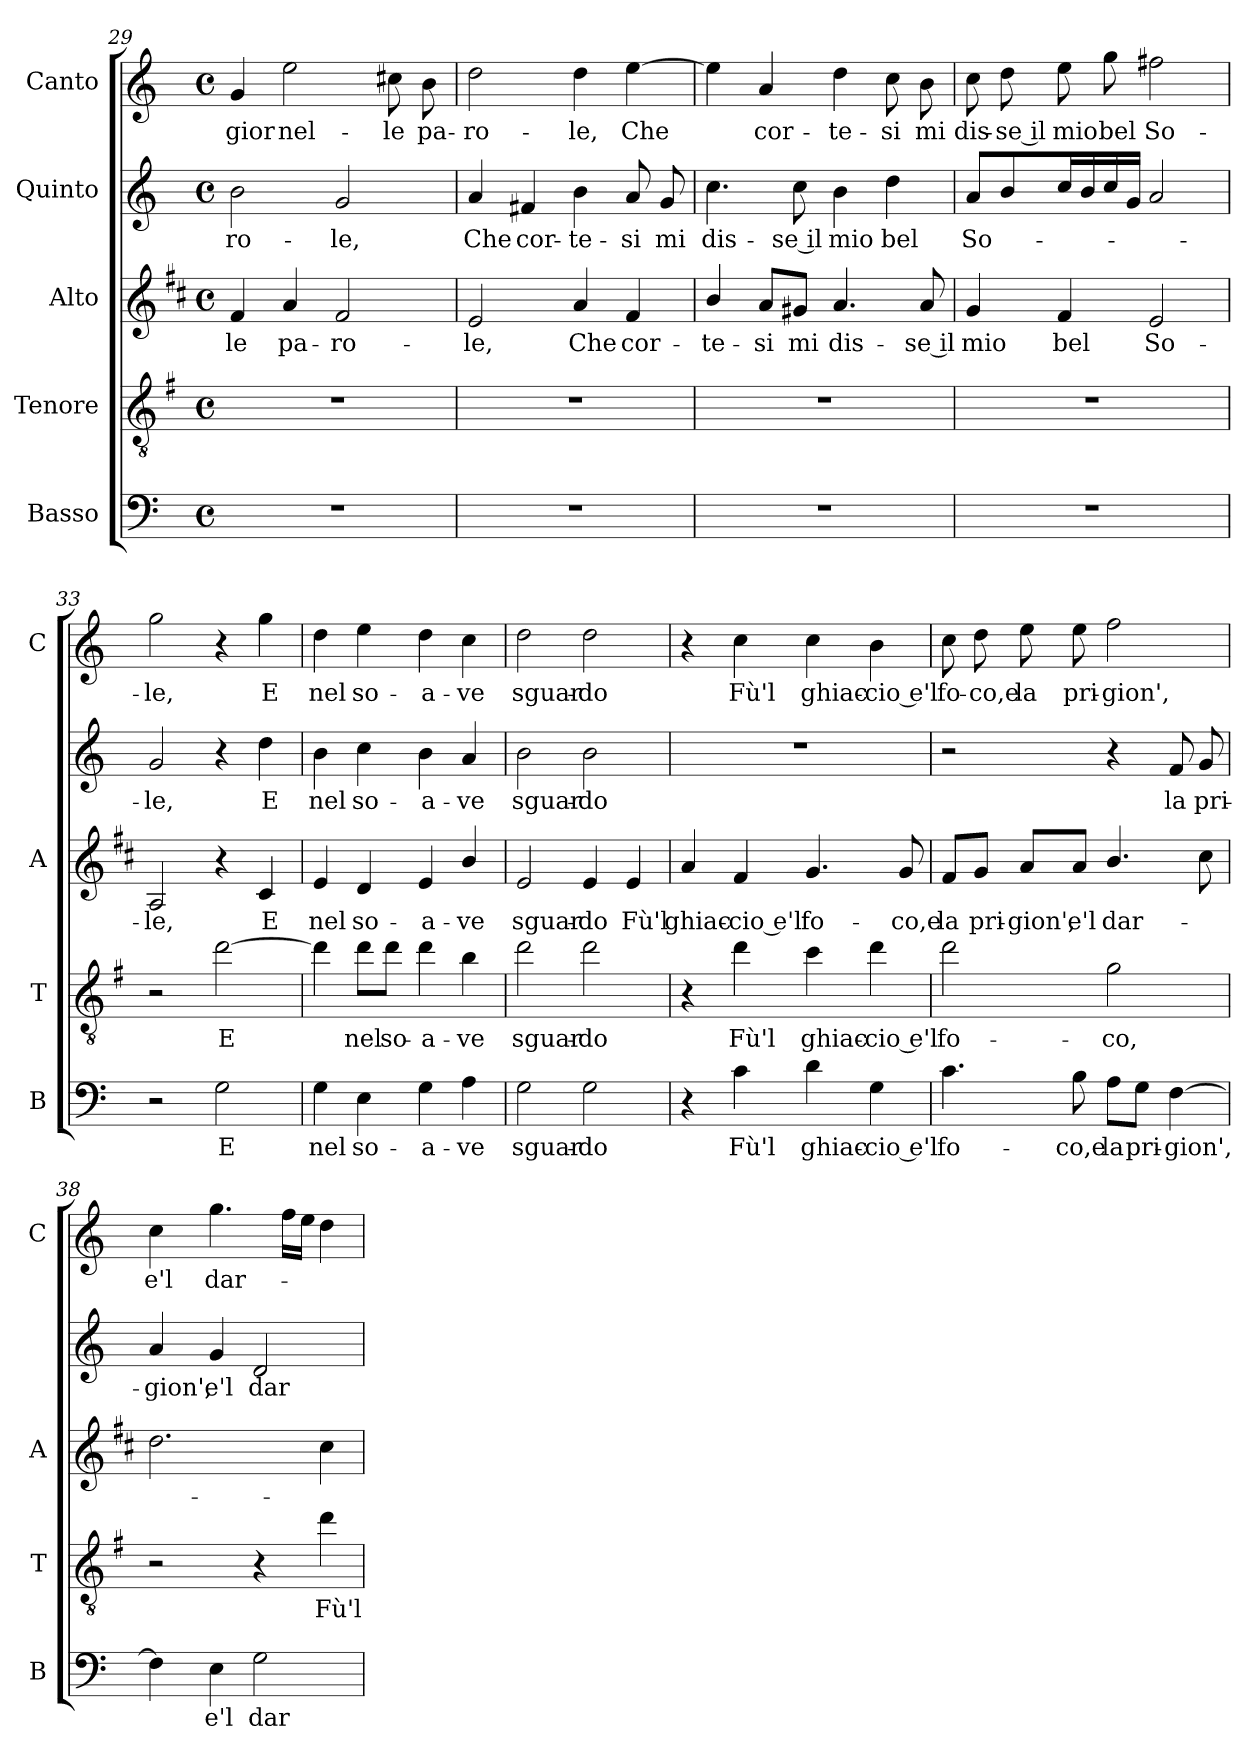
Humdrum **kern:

**kern	**text	**kern	**text	**kern	**text	**kern	**text	**kern	**text
*part5	*part5	*part4	*part4	*part3	*part3	*part2	*part2	*part1	*part1
*staff5	*staff5	*staff4	*staff4	*staff3	*staff3	*staff2	*staff2	*staff1	*staff1
*I"Basso	*	*I"Tenore	*	*I"Alto	*	*I"Quinto	*	*I"Canto	*
*I'B	*	*I'T	*	*I'A	*	*	*	*I'C	*
*clefF4	*	*clefGv2	*	*clefG2	*	*clefG2	*	*clefG2	*
*	*	*ITrd4c7	*	*ITrd1c2	*	*	*	*	*
*k[]	*	*k[]	*	*k[]	*	*k[]	*	*k[]	*
*C:	*	*C:	*	*C:	*	*C:	*	*C:	*
*M4/4	*	*M4/4	*	*M4/4	*	*M4/4	*	*M4/4	*
*met(c)	*	*met(c)	*	*met(c)	*	*met(c)	*	*met(c)	*
=29	=29	=29	=29	=29	=29	=29	=29	=29	=29
!	!	!	!	!	!LO:LY:b	!	!LO:LY:b	!	!LO:LY:b
1r	.	1r	.	4e/	-le	2b\	-ro-	4g/	-gior
!	!	!	!	!	!LO:LY:b	!	!	!	!LO:LY:b
.	.	.	.	4g/	pa-	.	.	2ee\	nel-
!	!	!	!	!	!LO:LY:b	!	!LO:LY:b	!	!
.	.	.	.	2e/	-ro-	2g/	-le,	.	.
!	!	!	!	!	!	!	!	!	!LO:LY:b
.	.	.	.	.	.	.	.	8cc#X\	-le
!	!	!	!	!	!	!	!	!	!LO:LY:b
.	.	.	.	.	.	.	.	8b\	pa-
!!LO:PB:g=z
=30	=30	=30	=30	=30	=30	=30	=30	=30	=30
!	!	!	!	!	!LO:LY:b	!	!LO:LY:b	!	!LO:LY:b
1r	.	1r	.	2d/	-le,	4a/	Che	2dd\	-ro-
!	!	!	!	!	!	!	!LO:LY:b	!	!
.	.	.	.	.	.	4f#X/	cor-	.	.
!	!	!	!	!	!LO:LY:b	!	!LO:LY:b	!	!LO:LY:b
.	.	.	.	4g/	Che	4b\	-te-	4dd\	-le,
!	!	!	!	!	!LO:LY:b	!	!LO:LY:b	!	!LO:LY:b
.	.	.	.	4e/	cor-	8a/	-si	[4ee\	Che
!	!	!	!	!	!	!	!LO:LY:b	!	!
.	.	.	.	.	.	8g/	mi	.	.
=31	=31	=31	=31	=31	=31	=31	=31	=31	=31
!	!	!	!	!	!LO:LY:b	!	!LO:LY:b	!	!
1r	.	1r	.	4a/	-te-	4.cc\	dis-	4ee\]	.
!	!	!	!	!	!LO:LY:b	!	!	!	!LO:LY:b
.	.	.	.	8g/L	-si	.	.	4a/	cor-
!	!	!	!	!	!LO:LY:b	!	!LO:LY:b	!	!
.	.	.	.	8f#X/J	mi	8cc\	-se il	.	.
!	!	!	!	!	!LO:LY:b	!	!LO:LY:b	!	!LO:LY:b
.	.	.	.	4.g/	dis-	4b\	mio	4dd\	-te-
!	!	!	!	!	!	!	!LO:LY:b	!	!LO:LY:b
.	.	.	.	.	.	4dd\	bel	8cc\	-si
!	!	!	!	!	!LO:LY:b	!	!	!	!LO:LY:b
.	.	.	.	8g/	-se il	.	.	8b\	mi
=32	=32	=32	=32	=32	=32	=32	=32	=32	=32
!	!	!	!	!	!LO:LY:b	!	!LO:LY:b	!	!LO:LY:b
1r	.	1r	.	4f/	mio	8a/L	So-	8cc\	dis-
!	!	!	!	!	!	!	!	!	!LO:LY:b
.	.	.	.	.	.	8b/	.	8dd\	-se il
!	!	!	!	!	!LO:LY:b	!	!	!	!LO:LY:b
.	.	.	.	4e/	bel	16cc/L	.	8ee\	mio
.	.	.	.	.	.	16b/	.	.	.
!	!	!	!	!	!	!	!	!	!LO:LY:b
.	.	.	.	.	.	16cc/	.	8gg\	bel
.	.	.	.	.	.	16g/JJ	.	.	.
!	!	!	!	!	!LO:LY:b	!	!	!	!LO:LY:b
.	.	.	.	2d/	So-	2a/	.	2ff#X\	So-
=33	=33	=33	=33	=33	=33	=33	=33	=33	=33
!	!	!	!	!	!LO:LY:b	!	!LO:LY:b	!	!LO:LY:b
2r	.	2r	.	2G/	-le,	2g/	-le,	2gg\	-le,
!	!LO:LY:b	!	!LO:LY:b	!	!	!	!	!	!
2G\	E	[2g\	E	4r	.	4r	.	4r	.
!	!	!	!	!	!LO:LY:b	!	!LO:LY:b	!	!LO:LY:b
.	.	.	.	4B/	E	4dd\	E	4gg\	E
=34	=34	=34	=34	=34	=34	=34	=34	=34	=34
!	!LO:LY:b	!	!	!	!LO:LY:b	!	!LO:LY:b	!	!LO:LY:b
4G\	nel	4g\]	.	4d/	nel	4b\	nel	4dd\	nel
!	!LO:LY:b	!	!LO:LY:b	!	!LO:LY:b	!	!LO:LY:b	!	!LO:LY:b
4E\	so-	8g\L	nel	4c/	so-	4cc\	so-	4ee\	so-
!	!	!	!LO:LY:b	!	!	!	!	!	!
.	.	8g\J	so-	.	.	.	.	.	.
!	!LO:LY:b	!	!LO:LY:b	!	!LO:LY:b	!	!LO:LY:b	!	!LO:LY:b
4G\	-a-	4g\	-a-	4d/	-a-	4b\	-a-	4dd\	-a-
!	!LO:LY:b	!	!LO:LY:b	!	!LO:LY:b	!	!LO:LY:b	!	!LO:LY:b
4A\	-ve	4e\	-ve	4a/	-ve	4a/	-ve	4cc\	-ve
=35	=35	=35	=35	=35	=35	=35	=35	=35	=35
!	!LO:LY:b	!	!LO:LY:b	!	!LO:LY:b	!	!LO:LY:b	!	!LO:LY:b
2G\	sguar-	2g\	sguar-	2d/	sguar-	2b\	sguar-	2dd\	sguar-
!	!LO:LY:b	!	!LO:LY:b	!	!LO:LY:b	!	!LO:LY:b	!	!LO:LY:b
2G\	-do	2g\	-do	4d/	-do	2b\	-do	2dd\	-do
!	!	!	!	!	!LO:LY:b	!	!	!	!
.	.	.	.	4d/	Fù'l	.	.	.	.
!!LO:LB:g=z
=36	=36	=36	=36	=36	=36	=36	=36	=36	=36
!	!	!	!	!	!LO:LY:b	!	!	!	!
4r	.	4r	.	4g/	ghiac-	1r	.	4r	.
!	!LO:LY:b	!	!LO:LY:b	!	!LO:LY:b	!	!	!	!LO:LY:b
4c\	Fù'l	4g\	Fù'l	4e/	-cio e'l	.	.	4cc\	Fù'l
!	!LO:LY:b	!	!LO:LY:b	!	!LO:LY:b	!	!	!	!LO:LY:b
4d\	ghiac-	4f\	ghiac-	4.f/	fo-	.	.	4cc\	ghiac-
!	!LO:LY:b	!	!LO:LY:b	!	!	!	!	!	!LO:LY:b
4G\	-cio e'l	4g\	-cio e'l	.	.	.	.	4b\	-cio e'l
!	!	!	!	!	!LO:LY:b	!	!	!	!
.	.	.	.	8f/	-co,e	.	.	.	.
=37	=37	=37	=37	=37	=37	=37	=37	=37	=37
!	!LO:LY:b	!	!LO:LY:b	!	!LO:LY:b	!	!	!	!LO:LY:b
4.c\	fo-	2g\	fo-	8e/L	la	2r	.	8cc\	fo-
!	!	!	!	!	!LO:LY:b	!	!	!	!LO:LY:b
.	.	.	.	8f/J	pri-	.	.	8dd\	-co,e
!	!	!	!	!	!LO:LY:b	!	!	!	!LO:LY:b
.	.	.	.	8g/L	-gion',	.	.	8ee\	la
!	!LO:LY:b	!	!	!	!LO:LY:b	!	!	!	!LO:LY:b
8B\	-co,e	.	.	8g/J	e'l	.	.	8ee\	pri-
!	!LO:LY:b	!	!LO:LY:b	!	!LO:LY:b	!	!	!	!LO:LY:b
8A\L	la	2c\	-co,	4.a/	dar-	4r	.	2ff\	-gion',
!	!LO:LY:b	!	!	!	!	!	!	!	!
8G\J	pri-	.	.	.	.	.	.	.	.
!	!LO:LY:b	!	!	!	!	!	!LO:LY:b	!	!
[4F\	-gion',	.	.	.	.	8f/	la	.	.
!	!	!	!	!	!	!	!LO:LY:b	!	!
.	.	.	.	8b\	.	8g/	pri-	.	.
=38	=38	=38	=38	=38	=38	=38	=38	=38	=38
!	!	!	!	!	!	!	!LO:LY:b	!	!LO:LY:b
4F\]	.	2r	.	2.cc\	.	4a/	-gion',	4cc\	e'l
!	!LO:LY:b	!	!	!	!	!	!LO:LY:b	!	!LO:LY:b
4E\	e'l	.	.	.	.	4g/	e'l	4.gg\	dar-
!	!LO:LY:b	!	!	!	!	!	!LO:LY:b	!	!
2G\	dar-	4r	.	.	.	2d/	dar-	.	.
.	.	.	.	.	.	.	.	16ff\LL	.
.	.	.	.	.	.	.	.	16ee\JJ	.
!	!	!	!LO:LY:b	!	!	!	!	!	!
.	.	4g\	Fù'l	4b\	.	.	.	4dd\	.
=	=	=	=	=	=	=	=	=	=
*-	*-	*-	*-	*-	*-	*-	*-	*-	*-
